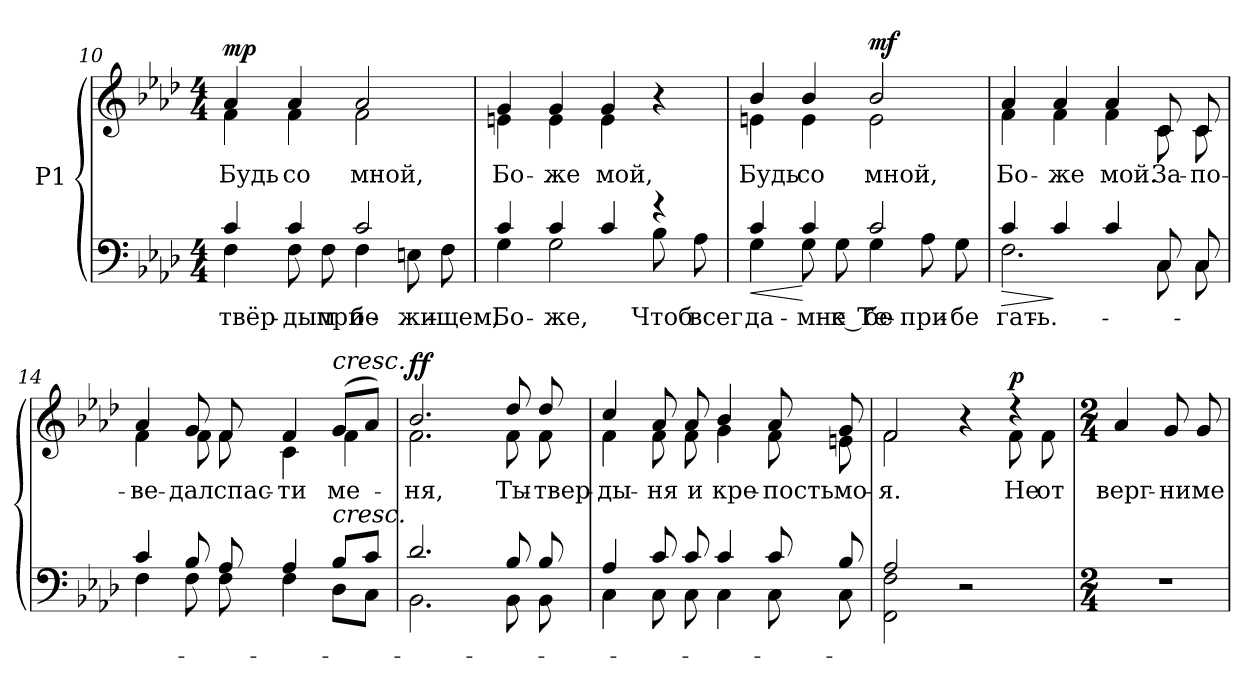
**kern	**text	**kern	**text	**dynam
*part1	*part1	*part1	*part1	*part1
*staff2	*staff2	*staff1	*staff1	*staff1/2
*I"P1	*	*	*	*
!!LO:LB:g=z
*clefF4	*	*clefG2	*	*
*k[b-e-a-d-]	*	*k[b-e-a-d-]	*	*
*A-:	*	*A-:	*	*
*M4/4	*	*M4/4	*	*
=10	=10	=10	=10	=10
*^	*	*	*	*
!	!	!LO:LY:b:color=#000000	!	!	!
!	!	!	!	!LO:LY:b:color=#000000	!
*	*	*	*^	*	*
4ci/	4Fi\	твёр-	4a-i/	4fi\	Будь	mp
!	!	!LO:LY:b:color=#000000	!	!	!	!
!	!	!	!	!	!LO:LY:b:color=#000000	!
4ci/	8Fi\	-дым	4a-i/	4fi\	со	.
!	!	!LO:LY:b:color=#000000	!	!	!	!
.	8Fi\	при-	.	.	.	.
!	!	!LO:LY:b:color=#000000	!	!	!	!
!	!	!	!	!	!LO:LY:b:color=#000000	!
2ci/	4Fi\	-бе-	2a-i/	2fi\	мной,	.
!	!	!LO:LY:b:color=#000000	!	!	!	!
.	8Eni\	-жи-	.	.	.	.
!	!	!LO:LY:b:color=#000000	!	!	!	!
.	8Fi\	-щем,	.	.	.	.
=11	=11	=11	=11	=11	=11	=11
!	!	!LO:LY:b:color=#000000	!	!	!	!
!	!	!	!	!	!LO:LY:b:color=#000000	!
4ci/	4Gi\	Бо-	4gi/	4eni\	Бо-	.
!	!	!LO:LY:b:color=#000000	!	!	!	!
!	!	!	!	!	!LO:LY:b:color=#000000	!
4ci/	2Gi\	-же,	4gi/	4ei\	-же	.
!	!	!	!	!	!LO:LY:b:color=#000000	!
4ci/	.	.	4gi/	4ei\	мой,	.
!	!	!LO:LY:b:color=#000000	!	!	!	!
4r	8B-i\	Чтоб	4r	4ryy	.	.
!	!	!LO:LY:b:color=#000000	!	!	!	!
.	8A-i\	всег-	.	.	.	.
=12	=12	=12	=12	=12	=12	=12
!	!	!	!	!	!	!LO:HP:b=2
!	!	!LO:LY:b:color=#000000	!	!	!	!
!	!	!	!	!	!LO:LY:b:color=#000000	!LO:HP:n=1:b
4ci/	4Gi\	-да	4b-i/	4eni\	Будь	< <
!	!	!LO:LY:b:color=#000000	!	!	!	!
!	!	!	!	!	!LO:LY:b:color=#000000	!
4ci/	8Gi\	мне	4b-i/	4ei\	со	[
!	!	!LO:LY:b:color=#000000	!	!	!	!
.	8Gi\	к Те-	.	.	.	.
!	!	!LO:LY:b:color=#000000	!	!	!	!
!	!	!	!	!	!LO:LY:b:color=#000000	!
2ci/	4Gi\	-бе	2b-i/	2ei\	мной,	mf
!	!	!LO:LY:b:color=#000000	!	!	!	!
.	8A-i\	при-	.	.	.	.
!	!	!LO:LY:b:color=#000000	!	!	!	!
.	8Gi\	-бе-	.	.	.	.
=13	=13	=13	=13	=13	=13	=13
!	!	!	!	!	!	!LO:HP:b=2
!	!	!LO:LY:b:color=#000000	!	!	!	!
!	!	!	!	!	!LO:LY:b:color=#000000	!LO:HP:n=1:b
4ci/	2.Fi\	-гать.	4a-i/	4fi\	Бо-	> >
!	!	!	!	!	!LO:LY:b:color=#000000	!
4ci/	.	.	4a-i/	4fi\	-же	]
!	!	!	!	!	!LO:LY:b:color=#000000	!
4ci/	.	.	4a-i/	4fi\	мой.	.
!	!	!	!	!	!LO:LY:b:color=#000000	!
8Ci/	8Ci\	.	8ci/	8ci\	За-	.
!	!	!	!	!	!LO:LY:b:color=#000000	!
8Ci/	8Ci\	.	8ci/	8ci\	-по-	.
*v	*v	*	*	*	*	*
*	*	*v	*v	*	*
.	.	.	.	[
!!LO:PB:g=z
=14	=14	=14	=14	=14
*^	*	*	*	*
!	!	!	!	!LO:LY:b:color=#000000	!
*	*	*	*^	*	*
4ci/	4Fi\	.	4a-i/	4fi\	-ве-	.
!	!	!	!	!	!LO:LY:b:color=#000000	!
8B-i/	8Fi\	.	8gi/	8fi\	-дал	.
!	!	!	!	!	!LO:LY:b:color=#000000	!
8A-i/	8Fi\	.	8fi/	8fi\	спас-	.
!	!	!	!	!	!LO:LY:b:color=#000000	!
4A-i/	4Fi\	.	4fi/	4ci\	-ти	.
!	!	!	!LO:TX:a:i:t=cresc.	!	!	!
!LO:TX:a:i:t=cresc.	!	!	!	!	!	!
!	!	!	!	!	!LO:LY:b:color=#000000	!
8B-i/L	8D-i\L	.	(8gi/L	4fi\	ме-	.
8ci/J	8Ci\J	.	8a-i/J)	.	.	.
*v	*v	*	*	*	*	*
*	*	*v	*v	*	*
.	.	.	.	]
=15	=15	=15	=15	=15
*^	*	*	*	*
!	!	!	!	!LO:LY:b:color=#000000	!
*	*	*	*^	*	*
2.d-i/	2.BB-i\	.	2.b-i/	2.fi\	-ня,	f f
!	!	!	!	!	!LO:LY:b:color=#000000	!
8B-i/	8BB-i\	.	8dd-i/	8fi\	Ты-	.
!	!	!	!	!	!LO:LY:b:color=#000000	!
8B-i/	8BB-i\	.	8dd-i/	8fi\	-твер-	.
=16	=16	=16	=16	=16	=16	=16
!	!	!	!	!	!LO:LY:b:color=#000000	!
4A-i/	4Ci\	.	4cci/	4fi\	-ды-	.
!	!	!	!	!	!LO:LY:b:color=#000000	!
8ci/	8Ci\	.	8a-i/	8fi\	-ня	.
!	!	!	!	!	!LO:LY:b:color=#000000	!
8ci/	8Ci\	.	8a-i/	8fi\	и	.
!	!	!	!	!	!LO:LY:b:color=#000000	!
4ci/	4Ci\	.	4b-i/	4gi\	кре-	.
!	!	!	!	!	!LO:LY:b:color=#000000	!
8ci/	8Ci\	.	8a-i/	8fi\	-пость	.
!	!	!	!	!	!LO:LY:b:color=#000000	!
8B-i/	8Ci\	.	8gi/	8eni\	мо-	.
=17	=17	=17	=17	=17	=17	=17
!	!	!	!	!	!LO:LY:b:color=#000000	!
2A-i/	2FFi\ 2Fi	.	2fi/	2fi\	-я.	.
*	*	*	*MM45	*	*	*
2r	2ryy	.	4r	4ryy	.	.
!	!	!	!	!	!LO:LY:b:color=#000000	!
.	.	.	4r	8fi\	Не	p
!	!	!	!	!	!LO:LY:b:color=#000000	!
.	.	.	.	8fi\	от-	.
*v	*v	*	*	*	*	*
*	*	*v	*v	*	*
!!LO:LB:g=z
=18	=18	=18	=18	=18
*M2/4	*	*M2/4	*	*
*	*	*^	*	*
!LO:N:vis=1	!	!	!	!	!
*	*	*v	*v	*	*
*	*	*^	*	*
!	!	!	!	!LO:LY:b:color=#000000	!
*	*	*v	*v	*	*
2r	.	4a-i/	-верг-	.
!	!	!	!LO:LY:b:color=#000000	!
.	.	8gi/	-ни	.
!	!	!	!LO:LY:b:color=#000000	!
.	.	8gi/	ме -	.
=	=	=	=	=
*-	*-	*-	*-	*-
